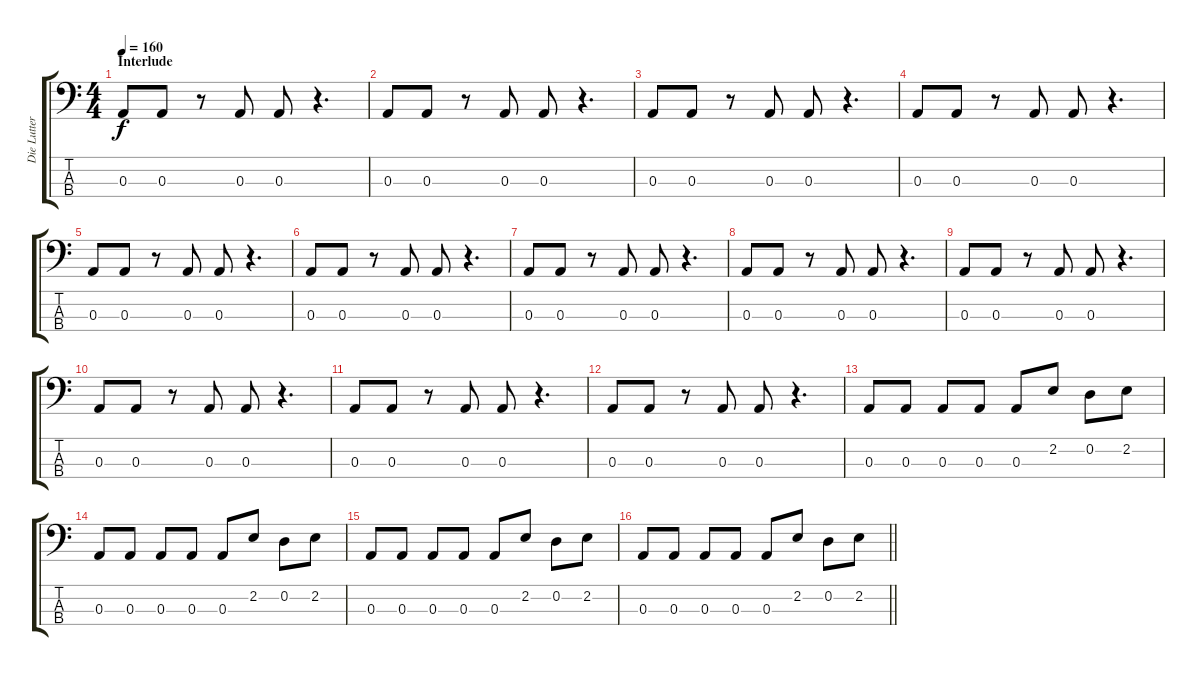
\track ("Die Lutter" "Die Lutter") {instrument electricbasspick}
\staff {score tabs}
\tuning (G2 D2 A1 E1) {hide}
\ts (4 4)
\section ("" "Interlude")
\tempo 160
\clef f4
\ks c
0.3.8{dy f} 0.3.8 r.8 0.3.8 0.3.8 r.4{d} |
0.3.8 0.3.8 r.8 0.3.8 0.3.8 r.4{d} |
0.3.8 0.3.8 r.8 0.3.8 0.3.8 r.4{d} |
0.3.8 0.3.8 r.8 0.3.8 0.3.8 r.4{d} |
0.3.8 0.3.8 r.8 0.3.8 0.3.8 r.4{d} |
0.3.8 0.3.8 r.8 0.3.8 0.3.8 r.4{d} |
0.3.8 0.3.8 r.8 0.3.8 0.3.8 r.4{d} |
0.3.8 0.3.8 r.8 0.3.8 0.3.8 r.4{d} |
0.3.8 0.3.8 r.8 0.3.8 0.3.8 r.4{d} |
0.3.8 0.3.8 r.8 0.3.8 0.3.8 r.4{d} |
0.3.8 0.3.8 r.8 0.3.8 0.3.8 r.4{d} |
0.3.8 0.3.8 r.8 0.3.8 0.3.8 r.4{d} |
0.3.8 0.3.8 0.3.8 0.3.8 0.3.8 2.2.8 0.2.8 2.2.8 |
0.3.8 0.3.8 0.3.8 0.3.8 0.3.8 2.2.8 0.2.8 2.2.8 |
0.3.8 0.3.8 0.3.8 0.3.8 0.3.8 2.2.8 0.2.8 2.2.8 |
\barLineRight lightlight
0.3.8 0.3.8 0.3.8 0.3.8 0.3.8 2.2.8 0.2.8 2.2.8
